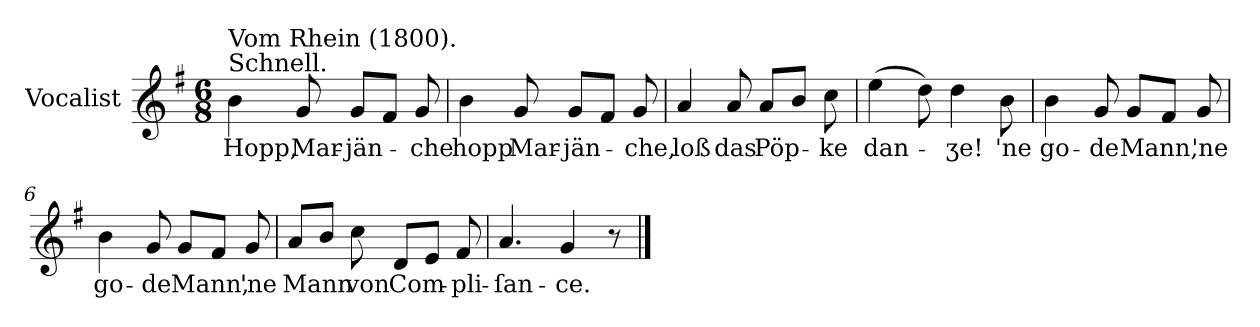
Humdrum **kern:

**kern	**text
*part1	*part1
*staff1	*staff1
*I"Vocalist	*
*k[f#]	*
*G:	*
*M6/8	*
=1	=1
!LO:TX:a:t=Schnell.	!
!LO:TX:a:t=Vom Rhein (1800).	!
4b	Hopp,
8g	Mar-
8gL	-jän-
8f#J	.
8g	-che
=2	=2
4b	hopp
8g	Mar-
8gL	-jän-
8f#J	.
8g	-che,
=3	=3
4a	loß
8a	das
8aL	Pöp-
8bJ	.
8cc	-ke
=4	=4
(4ee	dan-
8dd)	.
4dd	-ʒe!
8b	'ne
=5	=5
4b	go-
8g	-de
8gL	Mann,
8f#J	.
8g	'ne
=6	=6
4b	go-
8g	-de
8gL	Mann,
8f#J	.
8g	'ne
=7	=7
8aL	Mann
8bJ	.
8cc	von
8dL	Com-
8eJ	.
8f#	-pli-
=8	=8
4.a	-ſan-
4g	-ce.
8r	.
==	==
*-	*-
